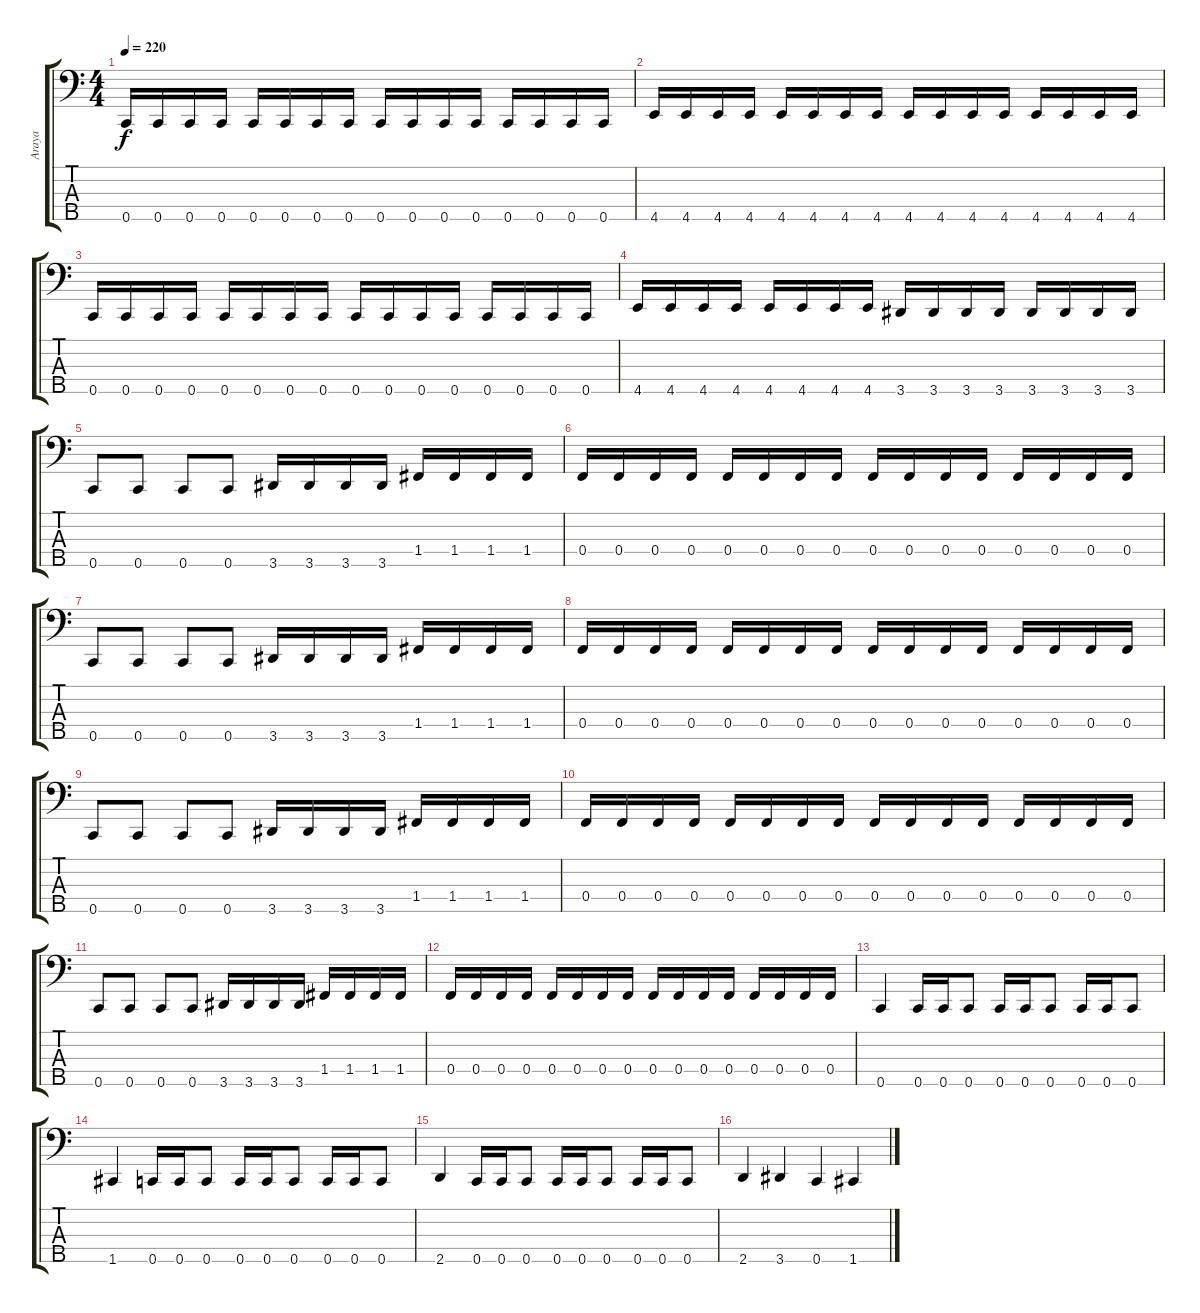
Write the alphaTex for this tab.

\track ("Araya" "Araya") {instrument electricbasspick}
\staff {score tabs}
\tuning (G2 Eb2 Bb1 F1 C1) {hide}
\ts (4 4)
\tempo 220
\clef f4
\ks c
0.5.16{dy f} 0.5.16 0.5.16 0.5.16 0.5.16 0.5.16 0.5.16 0.5.16 0.5.16 0.5.16 0.5.16 0.5.16 0.5.16 0.5.16 0.5.16 0.5.16 |
4.5.16 4.5.16 4.5.16 4.5.16 4.5.16 4.5.16 4.5.16 4.5.16 4.5.16 4.5.16 4.5.16 4.5.16 4.5.16 4.5.16 4.5.16 4.5.16 |
0.5.16 0.5.16 0.5.16 0.5.16 0.5.16 0.5.16 0.5.16 0.5.16 0.5.16 0.5.16 0.5.16 0.5.16 0.5.16 0.5.16 0.5.16 0.5.16 |
4.5.16 4.5.16 4.5.16 4.5.16 4.5.16 4.5.16 4.5.16 4.5.16 3.5.16 3.5.16 3.5.16 3.5.16 3.5.16 3.5.16 3.5.16 3.5.16 |
0.5.8 0.5.8 0.5.8 0.5.8 3.5.16 3.5.16 3.5.16 3.5.16 1.4.16 1.4.16 1.4.16 1.4.16 |
0.4.16 0.4.16 0.4.16 0.4.16 0.4.16 0.4.16 0.4.16 0.4.16 0.4.16 0.4.16 0.4.16 0.4.16 0.4.16 0.4.16 0.4.16 0.4.16 |
0.5.8 0.5.8 0.5.8 0.5.8 3.5.16 3.5.16 3.5.16 3.5.16 1.4.16 1.4.16 1.4.16 1.4.16 |
0.4.16 0.4.16 0.4.16 0.4.16 0.4.16 0.4.16 0.4.16 0.4.16 0.4.16 0.4.16 0.4.16 0.4.16 0.4.16 0.4.16 0.4.16 0.4.16 |
0.5.8 0.5.8 0.5.8 0.5.8 3.5.16 3.5.16 3.5.16 3.5.16 1.4.16 1.4.16 1.4.16 1.4.16 |
0.4.16 0.4.16 0.4.16 0.4.16 0.4.16 0.4.16 0.4.16 0.4.16 0.4.16 0.4.16 0.4.16 0.4.16 0.4.16 0.4.16 0.4.16 0.4.16 |
0.5.8 0.5.8 0.5.8 0.5.8 3.5.16 3.5.16 3.5.16 3.5.16 1.4.16 1.4.16 1.4.16 1.4.16 |
0.4.16 0.4.16 0.4.16 0.4.16 0.4.16 0.4.16 0.4.16 0.4.16 0.4.16 0.4.16 0.4.16 0.4.16 0.4.16 0.4.16 0.4.16 0.4.16 |
0.5.4 0.5.16 0.5.16 0.5.8 0.5.16 0.5.16 0.5.8 0.5.16 0.5.16 0.5.8 |
1.5.4 0.5.16 0.5.16 0.5.8 0.5.16 0.5.16 0.5.8 0.5.16 0.5.16 0.5.8 |
2.5.4 0.5.16 0.5.16 0.5.8 0.5.16 0.5.16 0.5.8 0.5.16 0.5.16 0.5.8 |
2.5.4 3.5.4 0.5.4 1.5.4
